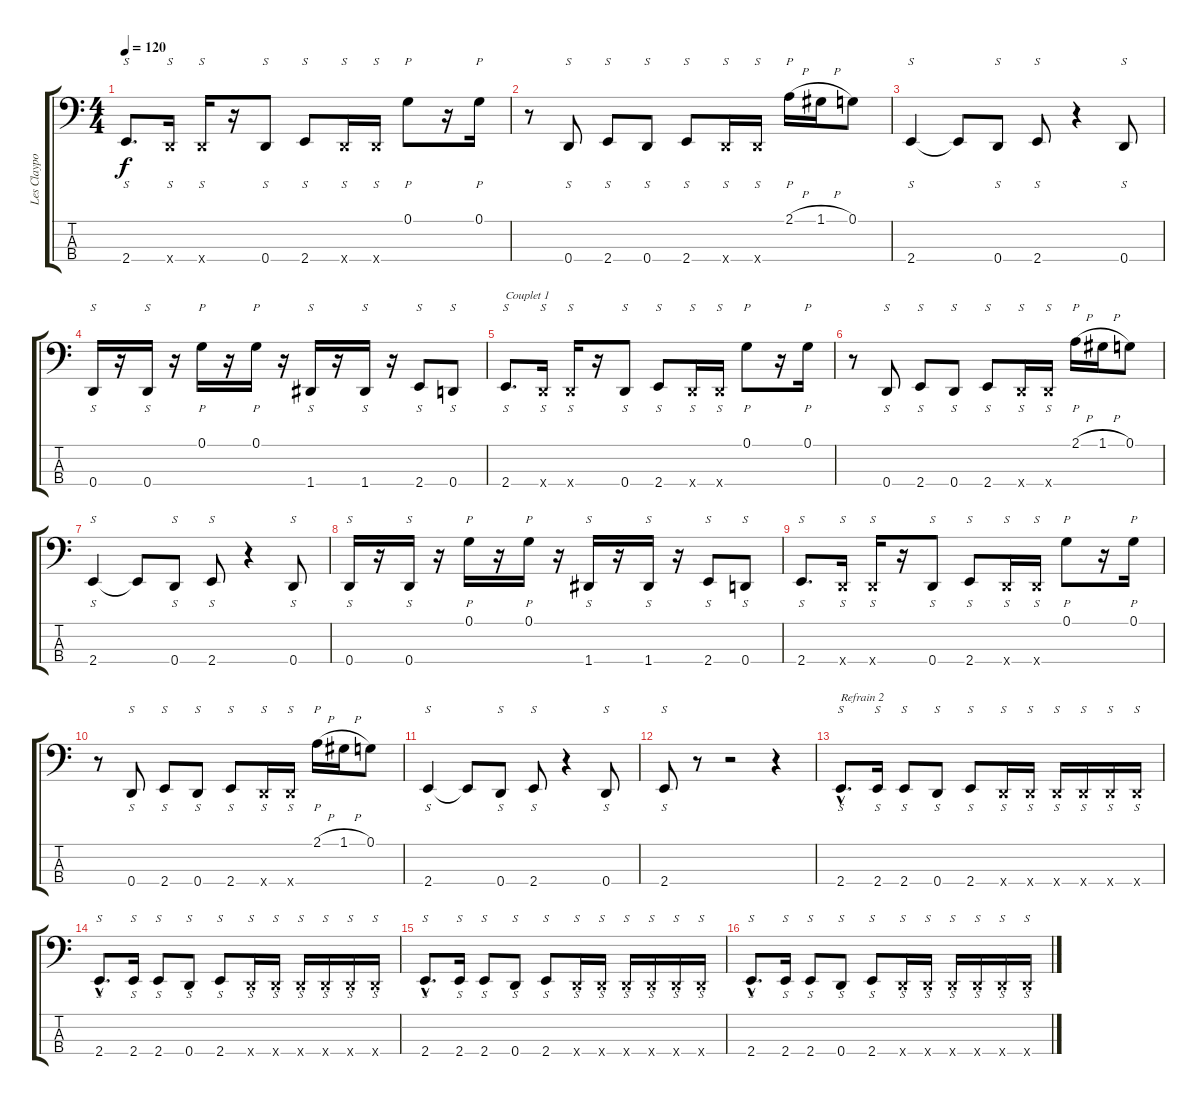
\track ("Les Claypool" "Les Claypo") {instrument slapbass1}
\staff {score tabs}
\tuning (G2 D2 A1 D1) {hide}
\ts (4 4)
\tempo 120
\clef f4
\ks c
2.4.8{s d dy f} 0.4{x}.16{s} 0.4{x}.16{s} r.16 0.4.8{s} 2.4.8{s} 0.4{x}.16{s} 0.4{x}.16{s} 0.1.8{p} r.16 0.1.16{p} |
r.8 0.4.8{s} 2.4.8{s} 0.4.8{s} 2.4.8{s} 0.4{x}.16{s} 0.4{x}.16{s} 2.1{h}.16{p} 1.1{h}.16 0.1.8 |
2.4.4{s} 2.4{t}.8 0.4.8{s} 2.4.8{s} r.4 0.4.8{s} |
0.4.16{s} r.16 0.4.16{s} r.16 0.1.16{p} r.16 0.1.16{p} r.16 1.4.16{s} r.16 1.4.16{s} r.16 2.4.8{s} 0.4.8{s} |
2.4.8{s d txt "Couplet 1"} 0.4{x}.16{s} 0.4{x}.16{s} r.16 0.4.8{s} 2.4.8{s} 0.4{x}.16{s} 0.4{x}.16{s} 0.1.8{p} r.16 0.1.16{p} |
r.8 0.4.8{s} 2.4.8{s} 0.4.8{s} 2.4.8{s} 0.4{x}.16{s} 0.4{x}.16{s} 2.1{h}.16{p} 1.1{h}.16 0.1.8 |
2.4.4{s} 2.4{t}.8 0.4.8{s} 2.4.8{s} r.4 0.4.8{s} |
0.4.16{s} r.16 0.4.16{s} r.16 0.1.16{p} r.16 0.1.16{p} r.16 1.4.16{s} r.16 1.4.16{s} r.16 2.4.8{s} 0.4.8{s} |
2.4.8{s d} 0.4{x}.16{s} 0.4{x}.16{s} r.16 0.4.8{s} 2.4.8{s} 0.4{x}.16{s} 0.4{x}.16{s} 0.1.8{p} r.16 0.1.16{p} |
r.8 0.4.8{s} 2.4.8{s} 0.4.8{s} 2.4.8{s} 0.4{x}.16{s} 0.4{x}.16{s} 2.1{h}.16{p} 1.1{h}.16 0.1.8 |
2.4.4{s} 2.4{t}.8 0.4.8{s} 2.4.8{s} r.4 0.4.8{s} |
2.4.8{s} r.8 r.2 r.4 |
2.4{hac}.8{s d txt "Refrain 2"} 2.4.16{s} 2.4.8{s} 0.4.8{s} 2.4.8{s} 0.4{x}.16{s} 0.4{x}.16{s} 0.4{x}.16{s} 0.4{x}.16{s} 0.4{x}.16{s} 0.4{x}.16{s} |
2.4{hac}.8{s d} 2.4.16{s} 2.4.8{s} 0.4.8{s} 2.4.8{s} 0.4{x}.16{s} 0.4{x}.16{s} 0.4{x}.16{s} 0.4{x}.16{s} 0.4{x}.16{s} 0.4{x}.16{s} |
2.4{hac}.8{s d} 2.4.16{s} 2.4.8{s} 0.4.8{s} 2.4.8{s} 0.4{x}.16{s} 0.4{x}.16{s} 0.4{x}.16{s} 0.4{x}.16{s} 0.4{x}.16{s} 0.4{x}.16{s} |
2.4{hac}.8{s d} 2.4.16{s} 2.4.8{s} 0.4.8{s} 2.4.8{s} 0.4{x}.16{s} 0.4{x}.16{s} 0.4{x}.16{s} 0.4{x}.16{s} 0.4{x}.16{s} 0.4{x}.16{s}
